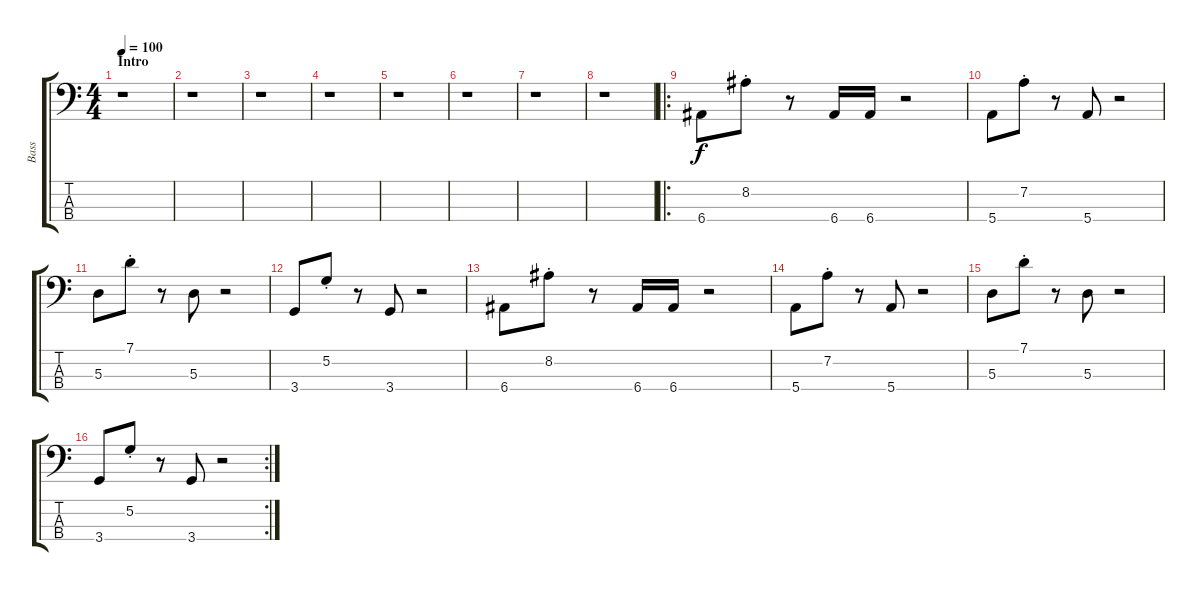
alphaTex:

\track ("Bass" "Bass") {instrument slapbass2}
\staff {score tabs}
\tuning (G2 D2 A1 E1) {hide}
\ts (4 4)
\section ("" "Intro")
\tempo 100
\clef f4
\ks c
r.1{dy f instrument slapbass2} |
r.1 |
r.1 |
r.1 |
r.1 |
r.1 |
r.1 |
r.1 |
\ro
6.4.8 8.2{st}.8 r.8 6.4.16 6.4.16 r.2 |
5.4.8 7.2{st}.8 r.8 5.4.8 r.2 |
5.3.8 7.1{st}.8 r.8 5.3.8 r.2 |
3.4.8 5.2{st}.8 r.8 3.4.8 r.2 |
6.4.8 8.2{st}.8 r.8 6.4.16 6.4.16 r.2 |
5.4.8 7.2{st}.8 r.8 5.4.8 r.2 |
5.3.8 7.1{st}.8 r.8 5.3.8 r.2 |
\rc 2
3.4.8 5.2{st}.8 r.8 3.4.8 r.2
